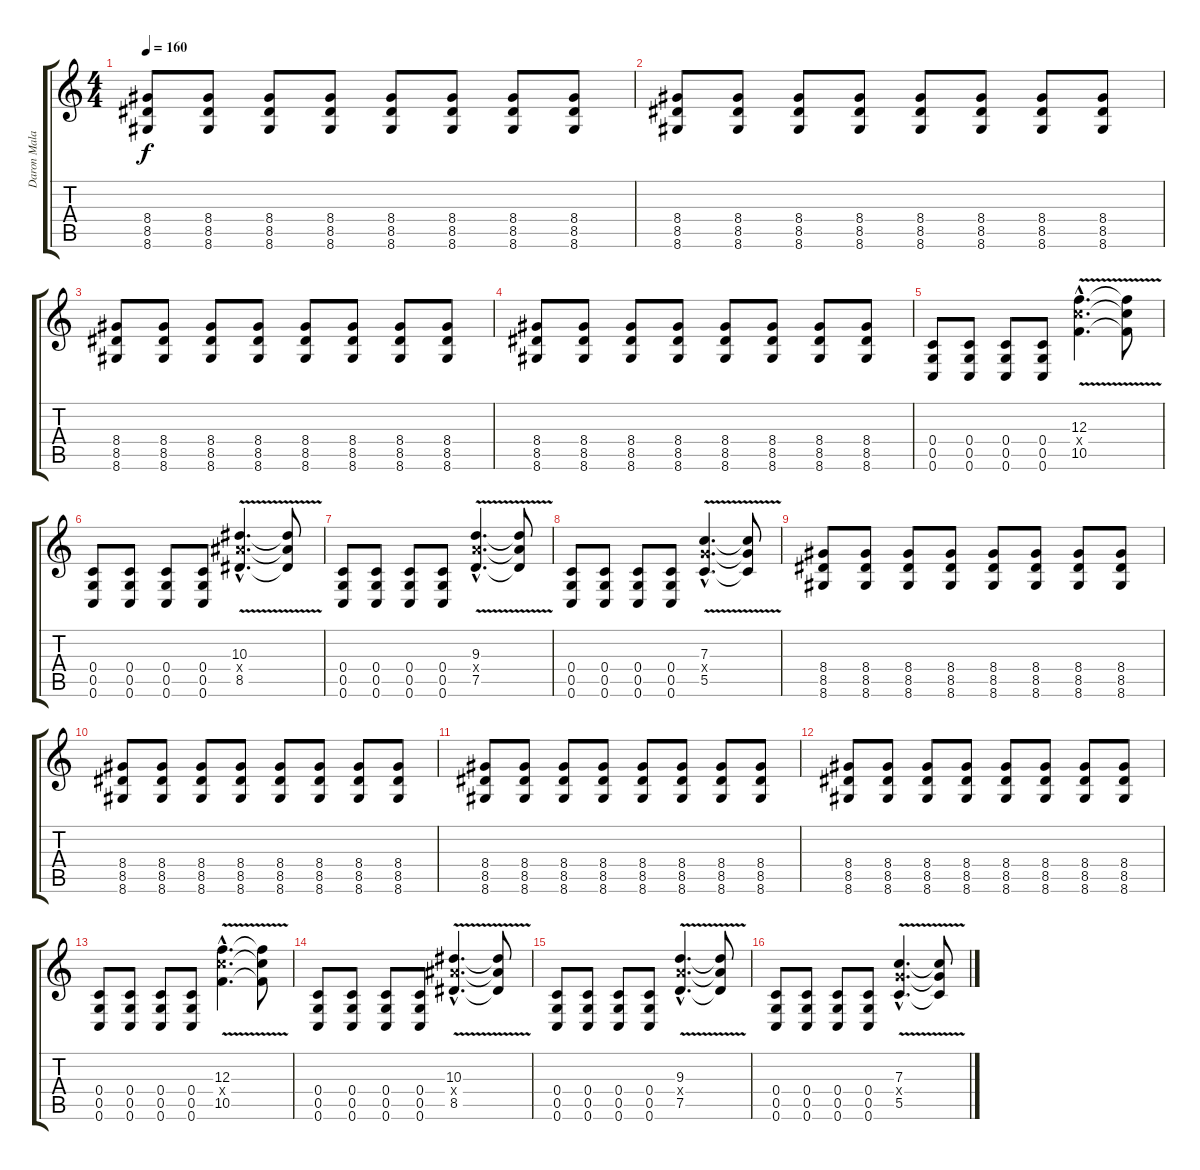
\track ("Daron Malakian" "Daron Mala") {instrument electricguitarclean}
\staff {score tabs}
\tuning (D4 A3 F3 C3 G2 C2) {hide}
\ts (4 4)
\tempo 160
\clef g2
\ks c
(8.4 8.5 8.6).8{dy f instrument distortionguitar} (8.4 8.5 8.6).8 (8.4 8.5 8.6).8 (8.4 8.5 8.6).8 (8.4 8.5 8.6).8 (8.4 8.5 8.6).8 (8.4 8.5 8.6).8 (8.4 8.5 8.6).8 |
(8.4 8.5 8.6).8 (8.4 8.5 8.6).8 (8.4 8.5 8.6).8 (8.4 8.5 8.6).8 (8.4 8.5 8.6).8 (8.4 8.5 8.6).8 (8.4 8.5 8.6).8 (8.4 8.5 8.6).8 |
(8.4 8.5 8.6).8 (8.4 8.5 8.6).8 (8.4 8.5 8.6).8 (8.4 8.5 8.6).8 (8.4 8.5 8.6).8 (8.4 8.5 8.6).8 (8.4 8.5 8.6).8 (8.4 8.5 8.6).8 |
(8.4 8.5 8.6).8 (8.4 8.5 8.6).8 (8.4 8.5 8.6).8 (8.4 8.5 8.6).8 (8.4 8.5 8.6).8 (8.4 8.5 8.6).8 (8.4 8.5 8.6).8 (8.4 8.5 8.6).8 |
(0.4 0.5 0.6).8 (0.4 0.5 0.6).8 (0.4 0.5 0.6).8 (0.4 0.5 0.6).8 (12.3{v hac} 12.4{v hac x} 10.5{v hac}).4{d} (12.3{t} 12.4{t} 10.5{t}).8 |
(0.4 0.5 0.6).8 (0.4 0.5 0.6).8 (0.4 0.5 0.6).8 (0.4 0.5 0.6).8 (10.3{v hac} 10.4{v hac x} 8.5{v hac}).4{d} (10.3{t} 10.4{t} 8.5{t}).8 |
(0.4 0.5 0.6).8 (0.4 0.5 0.6).8 (0.4 0.5 0.6).8 (0.4 0.5 0.6).8 (9.3{v hac} 9.4{v hac x} 7.5{v hac}).4{d} (9.3{t} 9.4{t} 7.5{t}).8 |
(0.4 0.5 0.6).8 (0.4 0.5 0.6).8 (0.4 0.5 0.6).8 (0.4 0.5 0.6).8 (7.3{v hac} 7.4{v hac x} 5.5{v hac}).4{d} (7.3{t} 7.4{t} 5.5{t}).8 |
(8.4 8.5 8.6).8 (8.4 8.5 8.6).8 (8.4 8.5 8.6).8 (8.4 8.5 8.6).8 (8.4 8.5 8.6).8 (8.4 8.5 8.6).8 (8.4 8.5 8.6).8 (8.4 8.5 8.6).8 |
(8.4 8.5 8.6).8 (8.4 8.5 8.6).8 (8.4 8.5 8.6).8 (8.4 8.5 8.6).8 (8.4 8.5 8.6).8 (8.4 8.5 8.6).8 (8.4 8.5 8.6).8 (8.4 8.5 8.6).8 |
(8.4 8.5 8.6).8 (8.4 8.5 8.6).8 (8.4 8.5 8.6).8 (8.4 8.5 8.6).8 (8.4 8.5 8.6).8 (8.4 8.5 8.6).8 (8.4 8.5 8.6).8 (8.4 8.5 8.6).8 |
(8.4 8.5 8.6).8 (8.4 8.5 8.6).8 (8.4 8.5 8.6).8 (8.4 8.5 8.6).8 (8.4 8.5 8.6).8 (8.4 8.5 8.6).8 (8.4 8.5 8.6).8 (8.4 8.5 8.6).8 |
(0.4 0.5 0.6).8 (0.4 0.5 0.6).8 (0.4 0.5 0.6).8 (0.4 0.5 0.6).8 (12.3{v hac} 12.4{v hac x} 10.5{v hac}).4{d} (12.3{t} 12.4{t} 10.5{t}).8 |
(0.4 0.5 0.6).8 (0.4 0.5 0.6).8 (0.4 0.5 0.6).8 (0.4 0.5 0.6).8 (10.3{v hac} 10.4{v hac x} 8.5{v hac}).4{d} (10.3{t} 10.4{t} 8.5{t}).8 |
(0.4 0.5 0.6).8 (0.4 0.5 0.6).8 (0.4 0.5 0.6).8 (0.4 0.5 0.6).8 (9.3{v hac} 9.4{v hac x} 7.5{v hac}).4{d} (9.3{t} 9.4{t} 7.5{t}).8 |
(0.4 0.5 0.6).8 (0.4 0.5 0.6).8 (0.4 0.5 0.6).8 (0.4 0.5 0.6).8 (7.3{v hac} 7.4{v hac x} 5.5{v hac}).4{d} (7.3{t} 7.4{t} 5.5{t}).8
